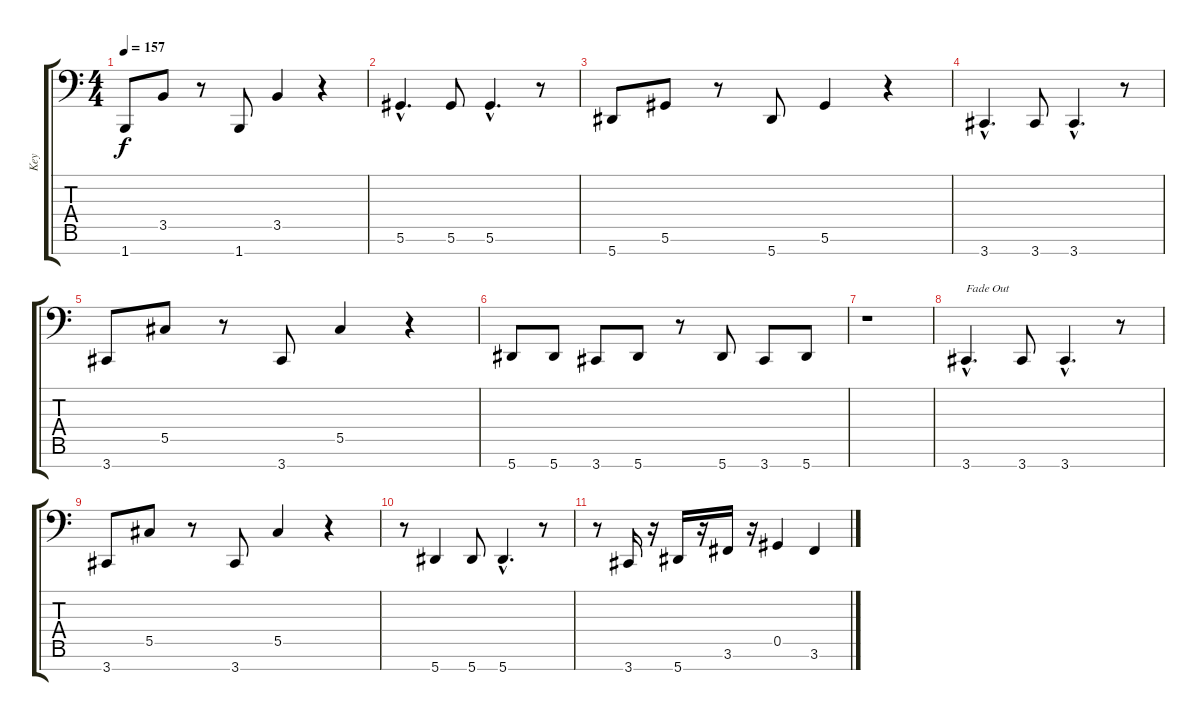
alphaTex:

\track ("Key" "Key") {instrument pad3polysynth}
\staff {score tabs}
\tuning (Eb4 Bb3 Gb3 Db3 Ab2 Eb2 Bb1) {hide}
\ts (4 4)
\tempo 157
\clef f4
\ks c
1.7.8{dy f} 3.5.8 r.8 1.7.8 3.5.4 r.4 |
5.6{hac}.4{d} 5.6.8 5.6{hac}.4{d} r.8 |
5.7.8 5.6.8 r.8 5.7.8 5.6.4 r.4 |
3.7{hac}.4{d} 3.7.8 3.7{hac}.4{d} r.8 |
3.7.8 5.5.8 r.8 3.7.8 5.5.4 r.4 |
5.7.8 5.7.8 3.7.8 5.7.8 r.8 5.7.8 3.7.8 5.7.8 |
r.1 |
3.7{hac}.4{d txt "Fade Out"} 3.7.8 3.7{hac}.4{d} r.8 |
3.7.8 5.5.8 r.8 3.7.8 5.5.4 r.4 |
r.8 5.7.4 5.7.8 5.7{hac}.4{d} r.8 |
r.8 3.7.16 r.16 5.7.16 r.16 3.6.16 r.16 0.5.4 3.6.4
